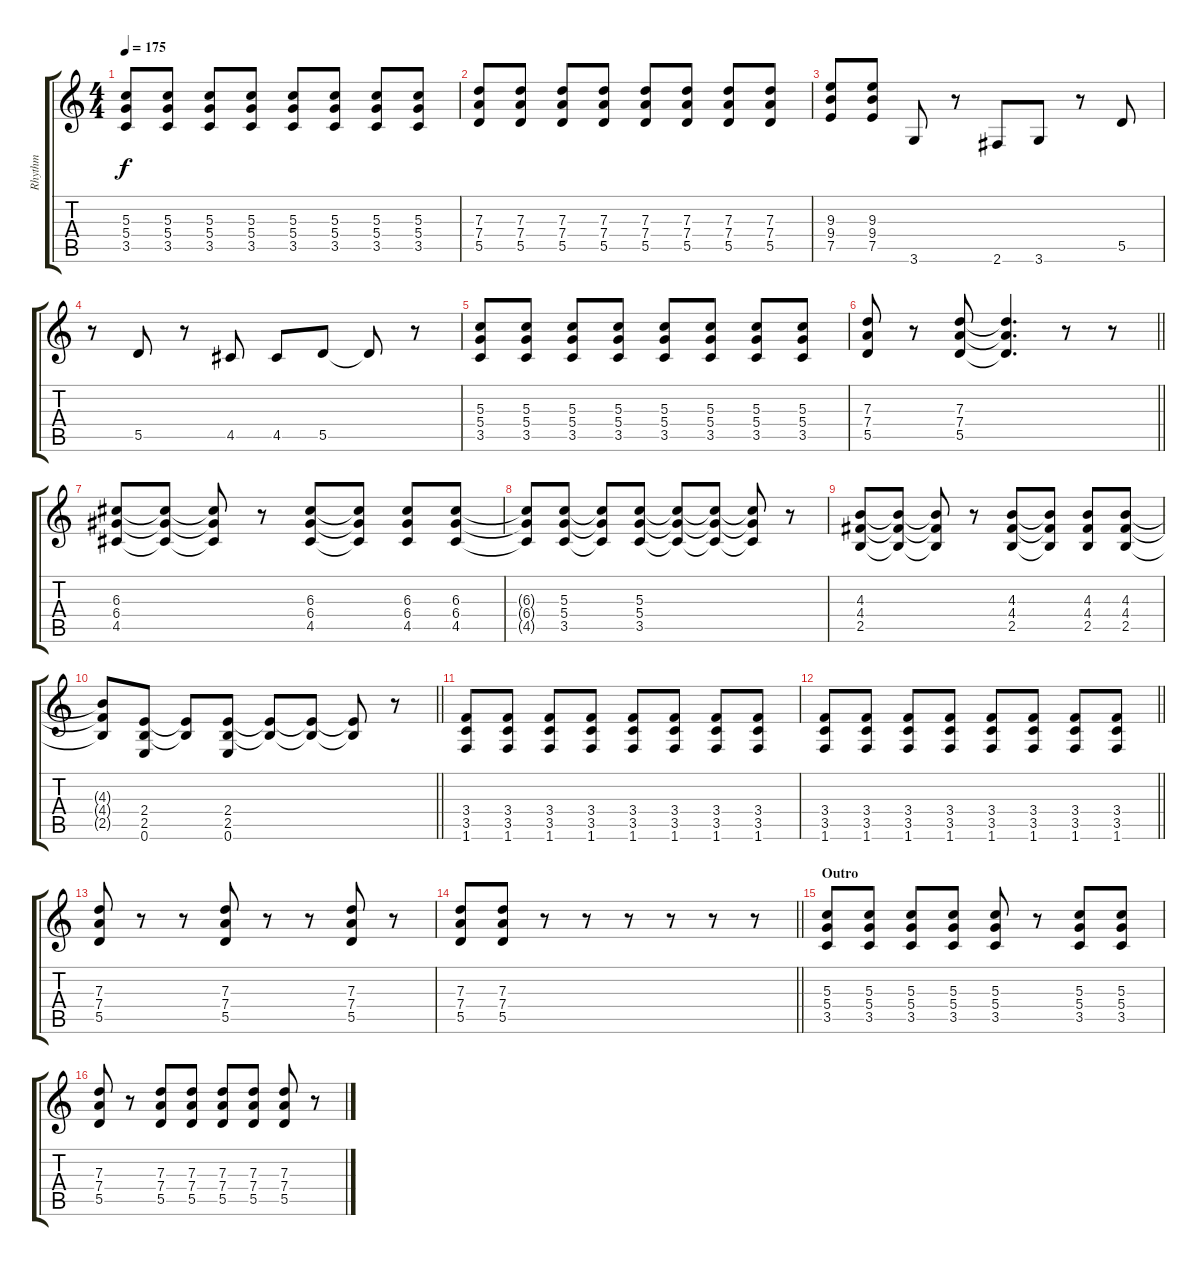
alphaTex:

\track ("Rhythm" "Rhythm") {instrument distortionguitar}
\staff {score tabs}
\tuning (E4 B3 G3 D3 A2 E2) {hide}
\ts (4 4)
\tempo 175
\clef g2
\ks c
(5.3 5.4 3.5).8{dy f} (5.3 5.4 3.5).8 (5.3 5.4 3.5).8 (5.3 5.4 3.5).8 (5.3 5.4 3.5).8 (5.3 5.4 3.5).8 (5.3 5.4 3.5).8 (5.3 5.4 3.5).8 |
(7.3 7.4 5.5).8 (7.3 7.4 5.5).8 (7.3 7.4 5.5).8 (7.3 7.4 5.5).8 (7.3 7.4 5.5).8 (7.3 7.4 5.5).8 (7.3 7.4 5.5).8 (7.3 7.4 5.5).8 |
(9.3 9.4 7.5).8 (9.3 9.4 7.5).8 3.6.8 r.8 2.6.8 3.6.8 r.8 5.5.8 |
r.8 5.5.8 r.8 4.5.8 4.5.8 5.5.8 5.5{t}.8 r.8 |
(5.3 5.4 3.5).8 (5.3 5.4 3.5).8 (5.3 5.4 3.5).8 (5.3 5.4 3.5).8 (5.3 5.4 3.5).8 (5.3 5.4 3.5).8 (5.3 5.4 3.5).8 (5.3 5.4 3.5).8 |
\barLineRight lightlight
(7.3 7.4 5.5).8 r.8 (7.3 7.4 5.5).8 (7.3{t} 7.4{t} 5.5{t}).4{d} r.8 r.8 |
(6.3 6.4 4.5).8 (6.3{t} 6.4{t} 4.5{t}).8 (6.3{t} 6.4{t} 4.5{t}).8 r.8 (6.3 6.4 4.5).8 (6.3{t} 6.4{t} 4.5{t}).8 (6.3 6.4 4.5).8 (6.3 6.4 4.5).8 |
(6.3{t} 6.4{t} 4.5{t}).8 (5.3 5.4 3.5).8 (5.3{t} 5.4{t} 3.5{t}).8 (5.3 5.4 3.5).8 (5.3{t} 5.4{t} 3.5{t}).8 (5.3{t} 5.4{t} 3.5{t}).8 (5.3{t} 5.4{t} 3.5{t}).8 r.8 |
(4.3 4.4 2.5).8 (4.3{t} 4.4{t} 2.5{t}).8 (4.3{t} 4.4{t} 2.5{t}).8 r.8 (4.3 4.4 2.5).8 (4.3{t} 4.4{t} 2.5{t}).8 (4.3 4.4 2.5).8 (4.3 4.4 2.5).8 |
\barLineRight lightlight
(4.3{t} 4.4{t} 2.5{t}).8 (2.4 2.5 0.6).8 (2.4{t} 2.5{t}).8 (2.4 2.5 0.6).8 (2.4{t} 2.5{t}).8 (2.4{t} 2.5{t}).8 (2.4{t} 2.5{t}).8 r.8 |
(3.4 3.5 1.6).8 (3.4 3.5 1.6).8 (3.4 3.5 1.6).8 (3.4 3.5 1.6).8 (3.4 3.5 1.6).8 (3.4 3.5 1.6).8 (3.4 3.5 1.6).8 (3.4 3.5 1.6).8 |
\barLineRight lightlight
(3.4 3.5 1.6).8 (3.4 3.5 1.6).8 (3.4 3.5 1.6).8 (3.4 3.5 1.6).8 (3.4 3.5 1.6).8 (3.4 3.5 1.6).8 (3.4 3.5 1.6).8 (3.4 3.5 1.6).8 |
(7.3 7.4 5.5).8 r.8 r.8 (7.3 7.4 5.5).8 r.8 r.8 (7.3 7.4 5.5).8 r.8 |
\barLineRight lightlight
(7.3 7.4 5.5).8 (7.3 7.4 5.5).8 r.8 r.8 r.8 r.8 r.8 r.8 |
\section ("" "Outro")
(5.3 5.4 3.5).8 (5.3 5.4 3.5).8 (5.3 5.4 3.5).8 (5.3 5.4 3.5).8 (5.3 5.4 3.5).8 r.8 (5.3 5.4 3.5).8 (5.3 5.4 3.5).8 |
(7.3 7.4 5.5).8 r.8 (7.3 7.4 5.5).8 (7.3 7.4 5.5).8 (7.3 7.4 5.5).8 (7.3 7.4 5.5).8 (7.3 7.4 5.5).8 r.8
